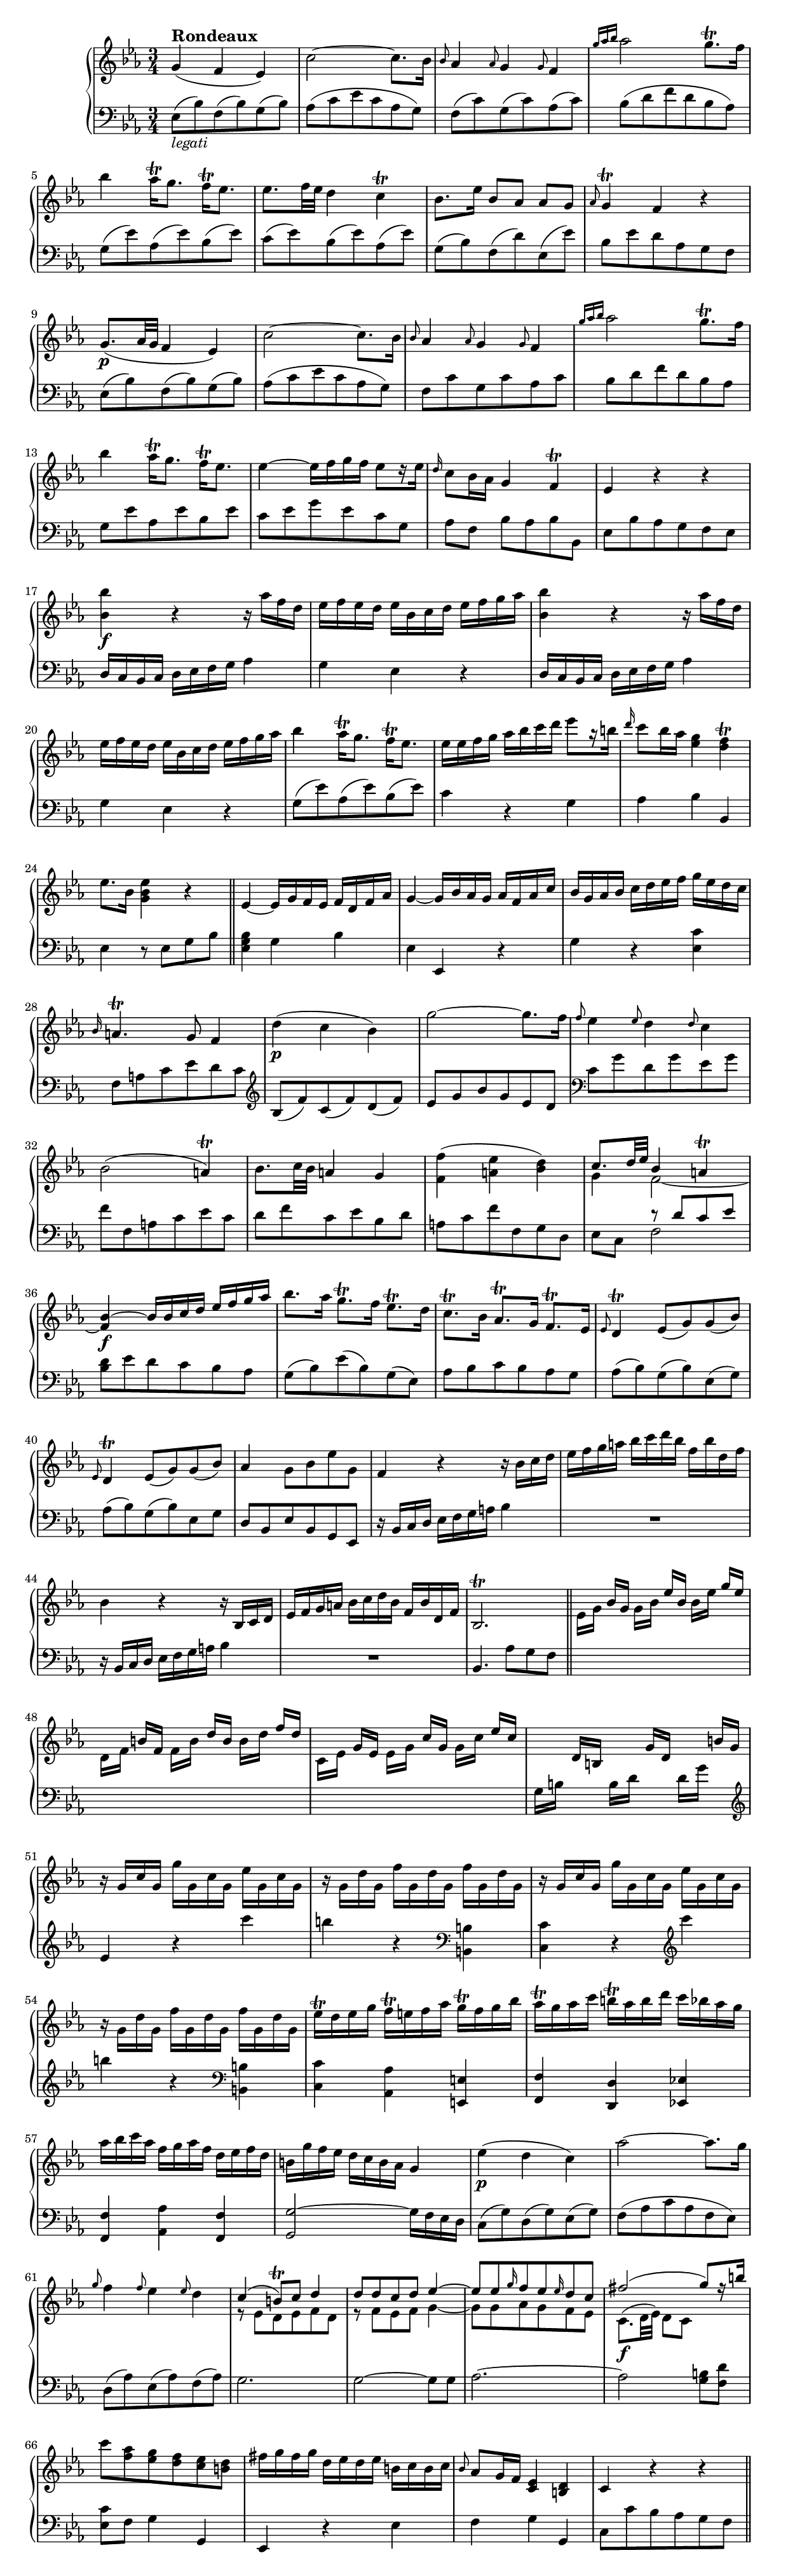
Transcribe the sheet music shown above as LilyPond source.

\version "2.22.2"
\include "../../stylesheets/annotation.ly"
\include "../../stylesheets/score.ly"
\include "../../stylesheets/typography.ly"

piece =  Allegretto

global = {
  \time 3/4
  \key es \major
}

upVoice = \new Voice {
  \relative g' {
    \clef "treble"
    g4 ^\markup \fontsize #1 \bold "Rondeaux" ( f es ) |
    c'2 ~ c8. bes16 |
    \grace { bes8 } as4 \grace { as8 } g4 \grace { g8 } f4 |
    \grace { g'16 as bes } as2 g8. \trill f16 |
    bes4 as16 \trill g8. f16 \trill es8. |
    es8. f32 es d4 c \trill |
    bes8. es16 bes8 [ as ] as [ g ] |
    \grace { as8 } g4 \trill f r |
    g8. ( \p as32 g f4 es) | \barNumberCheck #10
    c'2 ~ c8. bes16 |
    \grace { bes8 } as4 \grace { as8 } g4 \grace { g8 } f4 |
    \grace { g'16 as bes } as2 g8. \trill f16 |
    bes4 as16 \trill g8. f16 \trill es8. |
    es4 ~ es16 f g f es8 [ r16 es ] |
    \grace { d16 } c8 bes16 as g4 f \trill |
    es4 r r |
    <bes'' bes,>4 \f r4 r16 as f d |
    es16 f es d es bes c d es f g as |
    <bes bes,>4 r4 r16 as f d | \barNumberCheck #20
    es16 f es d es bes c d es f g as |
    bes4 as16 \trill g8. f16 \trill es8. |
    es16 es f g as bes c d es8 [ r16 b ] |
    \grace { d16 } c8 bes16 as <g es>4 <f d> \trill |
    es8. bes16 <es bes g>4 r | \section
    es,4 ~ es16 g f es f d f as |
    g4 ~ g16 bes as g as f as c |
    bes16 g as bes c d es f g es d c |
    \grace { bes16 } a4. \trill g8 f4 |
    d'4 ( \p c bes ) | \barNumberCheck #30
    g'2 ~ g8. f16 |
    \grace { f8 } es4 \grace { es8 } d4 \grace { d8 } c4 |
    bes2 ( a4 \trill ) |
    bes8. c32 bes a4 g |
    <f' f,>4 ( <es a,> <d bes> ) |
    << { c8. d32 es bes4 a \trill }          \\ { g4 f2 ~ }               >> |
    << { bes4 ~ \f bes16 bes c d es f g as } \\ { \once \stemUp f,4 s2 }  >> |
    bes'8. as16 g8. \trill f16 es8. \trill d16 |
    c8. \trill bes16 as8. \trill g16 f8. \trill es16 |
    \grace { es8 } d4 \trill es8 ( g ) g ( bes ) | \barNumberCheck #40
    \grace { es,8 } d4 \trill es8 ( g ) g ( bes ) |
    as4 g8 bes es g, |
    f4 r r16 bes c d |
    es16 f g a bes c d bes f bes d, f |
    bes,4 r r16 bes, c d |
    es16 f g a bes c d bes f bes d, f |
    bes,2. \trill | \section
    \stemUp s8 bes'16 g s8 es'16 bes s8 g'16 es |
    s8 b16 f s8 d'16 b s8 f'16 d |
    s8 g,16 es s8 c'16 g s8 es'16 c | \barNumberCheck #50
    s8 d,16 b s8 g'16 d s8 b'16 g \stemNeutral |
    r16 g c g \stemDown g' g, c g es' g, c g |
    r16 g d' g, f' g, d' g, f' g, d' g, \stemNeutral |
    r16 g c g \stemDown g' g, c g es' g, c g |
    r16 g d' g, f' g, d' g, f' g, d' g, \stemNeutral |
    es'16 \trill d es g f \trill e f as g \trill f g bes |
    as16 \trill g as c b \trill as b d c bes as g |
    as16 bes c as f g as f d es f d |
    b16 g' f es d c b as g4 |
    es'4 ( \p d c ) | \barNumberCheck #60
    as'2 ~ as8. g16 |
    \grace { g8 } f4 \grace { f8 } es4 \grace { es8 } d4
    << { c4 ( b8 \trill ) c d4 }                             \\ { r8 es, d es f d }                        >> |
    << { d'8 d c d es4 ~ }                                   \\ { r8 f, es f g4 ~ }                        >> |
    << { es'8 es \grace { g16 } f8 es \grace { es16 } d8 c } \\ { g8 g as g f es }                         >> |
    << { fis'2 \f ( g8 [ ) r16 b ] }                         \\ { \once \slurUp c,,8. ( d32 es ) d8 c s4 } >> |
    c''8 <as f> <g es> <f d> <es c> <d b> |
    fis16 g fis g d es d es b c b c |
    \grace { bes8 } as g16 f <es c>4 <d b> |
    c4 r r \bar "||"
  }
}

downVoice = \new Voice {
  \relative es {
    \clef "bass"
    es8 _\markup \italic "legati" ( bes' ) f ( bes ) g ( bes ) |
    as8 ( c es c as g ) |
    f8 ( c' ) g ( c ) as ( c ) |
    bes8 ( d f d bes as ) |
    g8 ( es' ) as, ( es' ) bes ( es ) |
    c8 ( es ) bes ( es ) as, ( es' ) |
    g,8 ( bes ) f ( d' ) es, ( es' ) |
    bes8 es d as g f |
    es8 ( bes' ) f ( bes ) g ( bes ) | \barNumberCheck #10
    as8 ( c es c as g ) |
    f8 c' g c as c |
    bes8 d f d bes as |
    g8 es' as, es' bes es |
    c8 es g es c g |
    as8 [ f ] bes as bes bes, |
    es8 bes' as g f es |
    d16 c bes c d es f g as4 |
    g4 es r |
    d16 c bes c d es f g as4 | \barNumberCheck #20
    g4 es r |
    g8 ( es' ) as, ( es' ) bes ( es ) |
    c4 r g |
    as4 bes bes, |
    es4 r8 es g bes | \section
    <bes g es>4 g bes |
    es,4 es, r |
    g'4 r <c es,> |
    f,8 a c es d c |
    \clef "treble" bes8 ( f' ) c ( f ) d ( f ) | \barNumberCheck #30
    es8 g bes g es d \clef "bass" |
    c8 g' d g es g |
    f8 f, a c es c |
    d8 f c es bes d |
    a8 c f f, g d |
    es8 c << { \voiceOne r8 d' c es } \new Voice { \voiceTwo f,2 } >> \oneVoice |
    <d' bes>8 es d c bes as |
    g8 ( bes ) es ( bes ) g ( es ) |
    as8 bes c bes as g |
    as8 ( bes ) g ( bes ) es, ( g ) | \barNumberCheck #40
    as8 ( bes ) g ( bes ) es, g |
    d8 bes es bes g es |
    r16 bes' c d es f g a bes4 |
    R2. |
    r16 bes, c d es f g a bes4 |
    R2. |
    bes,4. as'8 g f | \section
    \change Staff = "up" \stemDown es'16 g s8 g16 bes s8 bes16 es s8 |
    d,16 f s8 f16 b s8 b16 d s8 |
    c,16 es s8 es16 g s8 g16 c s8 \stemNeutral \change Staff = "down" | \barNumberCheck #50
    g,16 b s8 b16 d s8 d16 g s8 |
    \clef "treble" es4 r c'' |
    b4 r \clef "bass" <b,, b,> |
    <c c,>4 r \clef "treble" c'' |
    b4 r \clef "bass" <b,, b,> |
    <c c,>4 <as as,> <e e,> |
    <f f,>4 <d d,> <es! es,!> |
    <f f,>4 <as as,> <f f,> |
    <g g,>2 ~ g16 f es d |
    c8 ( g' ) d ( g ) es ( g ) | \barNumberCheck #60
    f8 ( as c as f es ) |
    d8 ( as' ) es ( as ) f ( as ) |
    g2. |
    g2 ~ g8 g |
    as2. ~ |
    as2 <b g>8 <d f,> |
    <c es,>8 f, g4 g, |
    es4 r es' |
    f4 g g, |
    c8 c' bes as g f \bar "||"
  }
}

\score {
  \new PianoStaff <<
    \new Staff = "up" << \global \upVoice >>
    \new Staff = "down" << \global \downVoice >>
  >>
}
